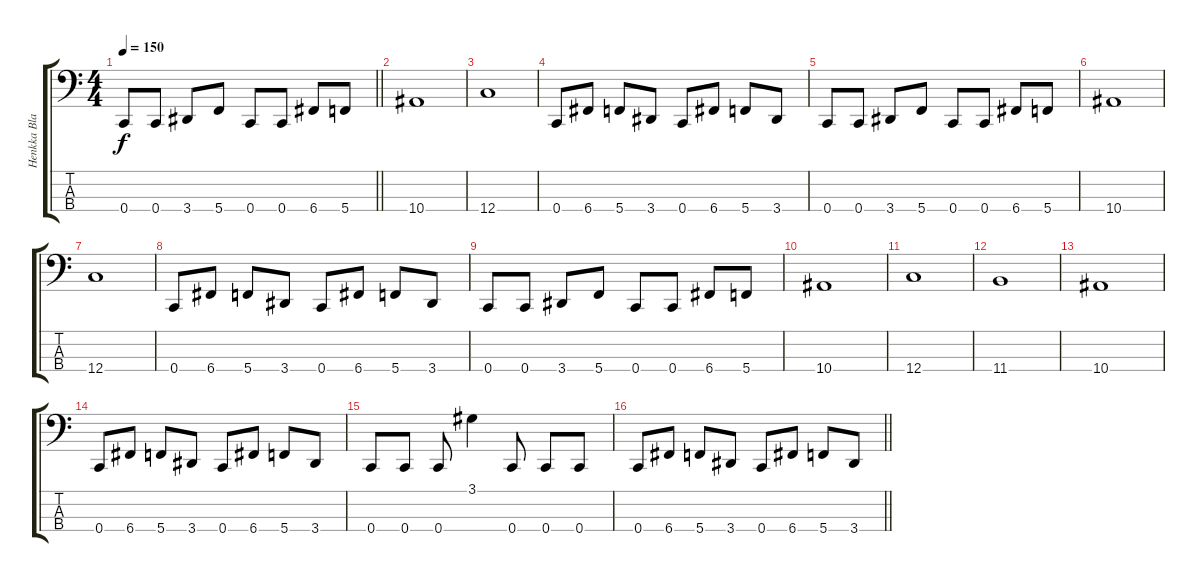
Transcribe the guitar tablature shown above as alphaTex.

\track ("Henkka Blacksmith" "Henkka Bla") {instrument electricbasspick}
\staff {score tabs}
\tuning (F2 C2 G1 C1) {hide}
\ts (4 4)
\tempo 150
\clef f4
\barLineRight lightlight
\ks c
0.4.8{dy f} 0.4.8 3.4.8 5.4.8 0.4.8 0.4.8 6.4.8 5.4.8 |
10.4.1 |
12.4.1 |
0.4.8 6.4.8 5.4.8 3.4.8 0.4.8 6.4.8 5.4.8 3.4.8 |
0.4.8 0.4.8 3.4.8 5.4.8 0.4.8 0.4.8 6.4.8 5.4.8 |
10.4.1 |
12.4.1 |
0.4.8 6.4.8 5.4.8 3.4.8 0.4.8 6.4.8 5.4.8 3.4.8 |
0.4.8 0.4.8 3.4.8 5.4.8 0.4.8 0.4.8 6.4.8 5.4.8 |
10.4.1 |
12.4.1 |
11.4.1 |
10.4.1 |
0.4.8 6.4.8 5.4.8 3.4.8 0.4.8 6.4.8 5.4.8 3.4.8 |
0.4.8 0.4.8 0.4.8 3.1.4 0.4.8 0.4.8 0.4.8 |
\barLineRight lightlight
0.4.8 6.4.8 5.4.8 3.4.8 0.4.8 6.4.8 5.4.8 3.4.8
